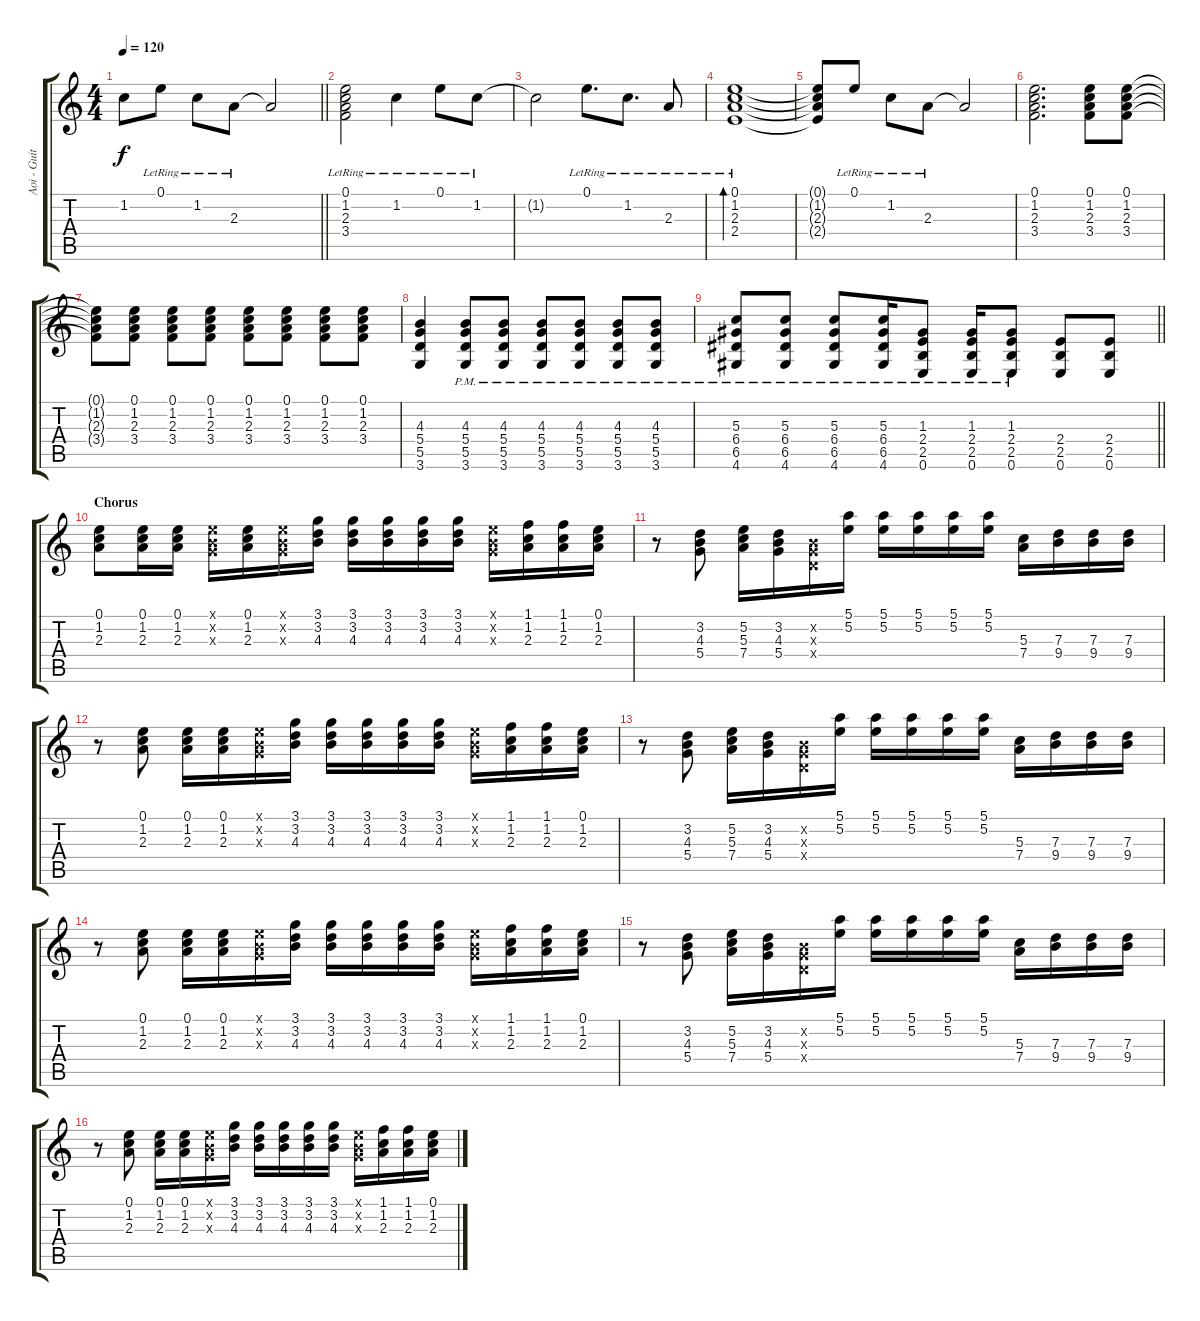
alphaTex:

\track ("Aoi - Guitar 2" "Aoi - Guit") {instrument overdrivenguitar}
\staff {score tabs}
\tuning (E4 B3 G3 D3 A2 E2) {hide}
\ts (4 4)
\tempo 120
\clef g2
\barLineRight lightlight
\ks c
1.2{t}.8{dy f} 0.1{lr}.8 1.2{lr}.8 2.3{lr}.8 2.3{t}.2 |
\section ("" "")
(0.1{lr} 1.2{lr} 2.3{lr} 3.4{lr}).2 1.2{lr}.4 0.1{lr}.8 1.2{lr}.8 |
1.2{t}.2 0.1{lr}.8{d} 1.2{lr}.8{d} 2.3{lr}.8 |
(0.1{lr} 1.2{lr} 2.3{lr} 2.4{lr}).1{bd 240} |
(0.1{t} 1.2{t} 2.3{t} 2.4{t}).8 0.1{lr}.8 1.2{lr}.8 2.3{lr}.8 2.3{t}.2 |
(0.1 1.2 2.3 3.4).2{d} (0.1 1.2 2.3 3.4).8 (0.1 1.2 2.3 3.4).8 |
(0.1{t} 1.2{t} 2.3{t} 3.4{t}).8 (0.1 1.2 2.3 3.4).8 (0.1 1.2 2.3 3.4).8 (0.1 1.2 2.3 3.4).8 (0.1 1.2 2.3 3.4).8 (0.1 1.2 2.3 3.4).8 (0.1 1.2 2.3 3.4).8 (0.1 1.2 2.3 3.4).8 |
(4.3 5.4 5.5 3.6).4 (4.3{pm} 5.4{pm} 5.5{pm} 3.6{pm}).8 (4.3{pm} 5.4{pm} 5.5{pm} 3.6{pm}).8 (4.3{pm} 5.4{pm} 5.5{pm} 3.6{pm}).8 (4.3{pm} 5.4{pm} 5.5{pm} 3.6{pm}).8 (4.3{pm} 5.4{pm} 5.5{pm} 3.6{pm}).8 (4.3{pm} 5.4{pm} 5.5{pm} 3.6{pm}).8 |
\barLineRight lightlight
(5.3{pm} 6.4{pm} 6.5{pm} 4.6{pm}).8 (5.3{pm} 6.4{pm} 6.5{pm} 4.6{pm}).8 (5.3{pm} 6.4{pm} 6.5{pm} 4.6{pm}).8 (5.3{pm} 6.4{pm} 6.5{pm} 4.6{pm}).16 (1.3{pm} 2.4{pm} 2.5{pm} 0.6{pm}).8 (1.3{pm} 2.4{pm} 2.5{pm} 0.6{pm}).16 (1.3{pm} 2.4{pm} 2.5{pm} 0.6{pm}).8 (2.4 2.5 0.6).8 (2.4 2.5 0.6).8 |
\section ("" "Chorus")
(0.1 1.2 2.3).8 (0.1 1.2 2.3).16 (0.1 1.2 2.3).16 (0.1{x} 0.2{x} 0.3{x}).16 (0.1 1.2 2.3).16 (0.1{x} 0.2{x} 0.3{x}).16 (3.1 3.2 4.3).16 (3.1 3.2 4.3).16 (3.1 3.2 4.3).16 (3.1 3.2 4.3).16 (3.1 3.2 4.3).16 (0.1{x} 0.2{x} 0.3{x}).16 (1.1 1.2 2.3).16 (1.1 1.2 2.3).16 (0.1 1.2 2.3).16 |
r.8 (3.2 4.3 5.4).8 (5.2 5.3 7.4).16 (3.2 4.3 5.4).16 (0.2{x} 0.3{x} 0.4{x}).16 (5.1 5.2).16 (5.1 5.2).16 (5.1 5.2).16 (5.1 5.2).16 (5.1 5.2).16 (5.3 7.4).16 (7.3 9.4).16 (7.3 9.4).16 (7.3 9.4).16 |
r.8 (0.1 1.2 2.3).8 (0.1 1.2 2.3).16 (0.1 1.2 2.3).16 (0.1{x} 0.2{x} 0.3{x}).16 (3.1 3.2 4.3).16 (3.1 3.2 4.3).16 (3.1 3.2 4.3).16 (3.1 3.2 4.3).16 (3.1 3.2 4.3).16 (0.1{x} 0.2{x} 0.3{x}).16 (1.1 1.2 2.3).16 (1.1 1.2 2.3).16 (0.1 1.2 2.3).16 |
r.8 (3.2 4.3 5.4).8 (5.2 5.3 7.4).16 (3.2 4.3 5.4).16 (0.2{x} 0.3{x} 0.4{x}).16 (5.1 5.2).16 (5.1 5.2).16 (5.1 5.2).16 (5.1 5.2).16 (5.1 5.2).16 (5.3 7.4).16 (7.3 9.4).16 (7.3 9.4).16 (7.3 9.4).16 |
r.8 (0.1 1.2 2.3).8 (0.1 1.2 2.3).16 (0.1 1.2 2.3).16 (0.1{x} 0.2{x} 0.3{x}).16 (3.1 3.2 4.3).16 (3.1 3.2 4.3).16 (3.1 3.2 4.3).16 (3.1 3.2 4.3).16 (3.1 3.2 4.3).16 (0.1{x} 0.2{x} 0.3{x}).16 (1.1 1.2 2.3).16 (1.1 1.2 2.3).16 (0.1 1.2 2.3).16 |
r.8 (3.2 4.3 5.4).8 (5.2 5.3 7.4).16 (3.2 4.3 5.4).16 (0.2{x} 0.3{x} 0.4{x}).16 (5.1 5.2).16 (5.1 5.2).16 (5.1 5.2).16 (5.1 5.2).16 (5.1 5.2).16 (5.3 7.4).16 (7.3 9.4).16 (7.3 9.4).16 (7.3 9.4).16 |
r.8 (0.1 1.2 2.3).8 (0.1 1.2 2.3).16 (0.1 1.2 2.3).16 (0.1{x} 0.2{x} 0.3{x}).16 (3.1 3.2 4.3).16 (3.1 3.2 4.3).16 (3.1 3.2 4.3).16 (3.1 3.2 4.3).16 (3.1 3.2 4.3).16 (0.1{x} 0.2{x} 0.3{x}).16 (1.1 1.2 2.3).16 (1.1 1.2 2.3).16 (0.1 1.2 2.3).16
